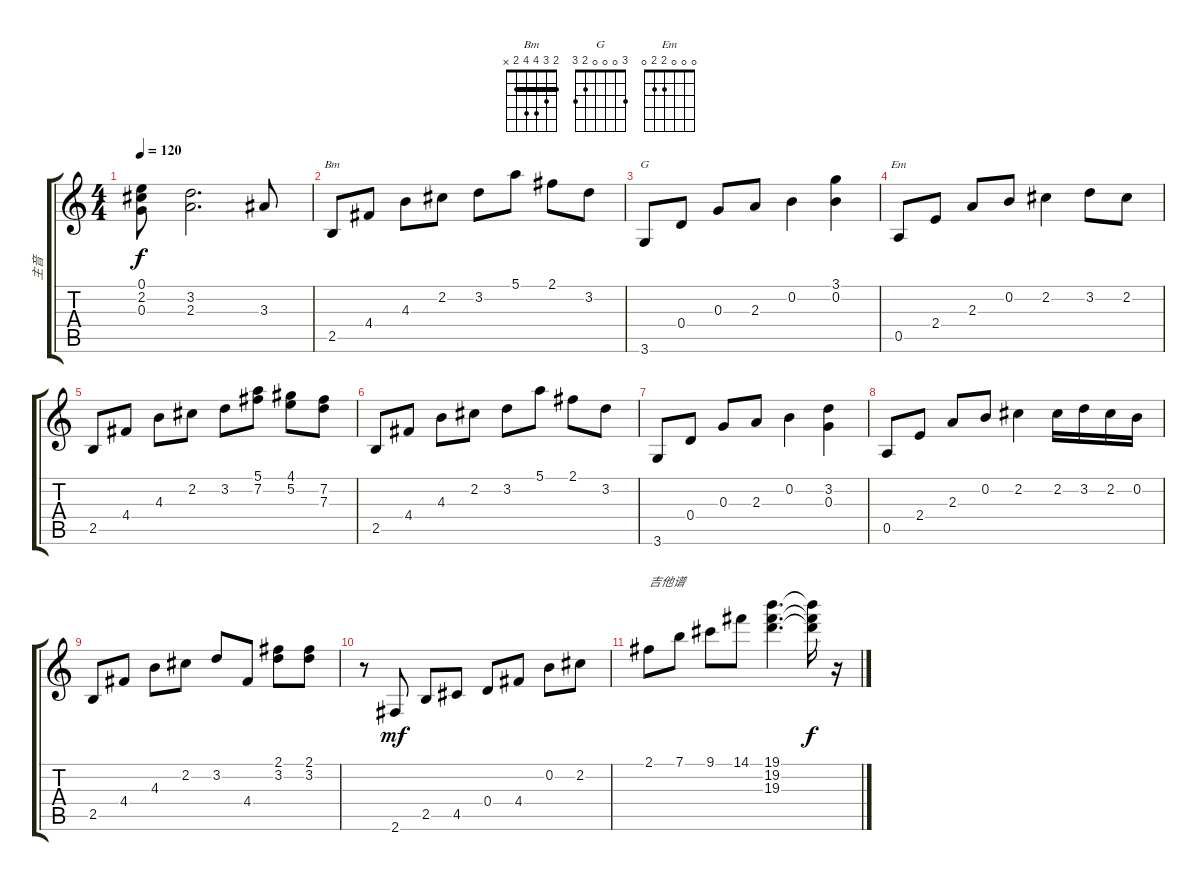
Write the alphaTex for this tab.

\track ("主音" "主音") {instrument acousticguitarnylon}
\staff {score tabs}
\tuning (E4 B3 G3 D3 A2 E2) {hide}
\chord ("Bm" 2 3 4 4 2 x) {barre 2}
\chord ("G" 3 0 0 0 2 3)
\chord ("Em" 0 0 0 2 2 0)
\ts (4 4)
\tempo 120
\clef g2
\ks c
(0.1 2.2 0.3).8{dy f} (3.2 2.3).2{d} 3.3.8 |
2.5.8{ch "Bm"} 4.4.8 4.3.8 2.2.8 3.2.8 5.1.8 2.1.8 3.2.8 |
3.6.8{ch "G"} 0.4.8 0.3.8 2.3.8 0.2.4 (3.1 0.2).4 |
0.5.8{ch "Em"} 2.4.8 2.3.8 0.2.8 2.2.4 3.2.8 2.2.8 |
2.5.8 4.4.8 4.3.8 2.2.8 3.2.8 (5.1 7.2).8 (4.1 5.2).8 (7.2 7.3).8 |
2.5.8 4.4.8 4.3.8 2.2.8 3.2.8 5.1.8 2.1.8 3.2.8 |
3.6.8 0.4.8 0.3.8 2.3.8 0.2.4 (3.2 0.3).4 |
0.5.8 2.4.8 2.3.8 0.2.8 2.2.4 2.2.16 3.2.16 2.2.16 0.2.16 |
2.5.8 4.4.8 4.3.8 2.2.8 3.2.8 4.4.8 (2.1 3.2).8 (2.1 3.2).8 |
r.8 2.6.8{dy mf} 2.5.8 4.5.8 0.4.8 4.4.8 0.2.8 2.2.8 |
2.1.8{txt "吉他谱"} 7.1.8 9.1.8 14.1.8 (19.1 19.2 19.3).4{d} (19.1{t} 19.2{t} 19.3{t}).16{dy f} r.16
